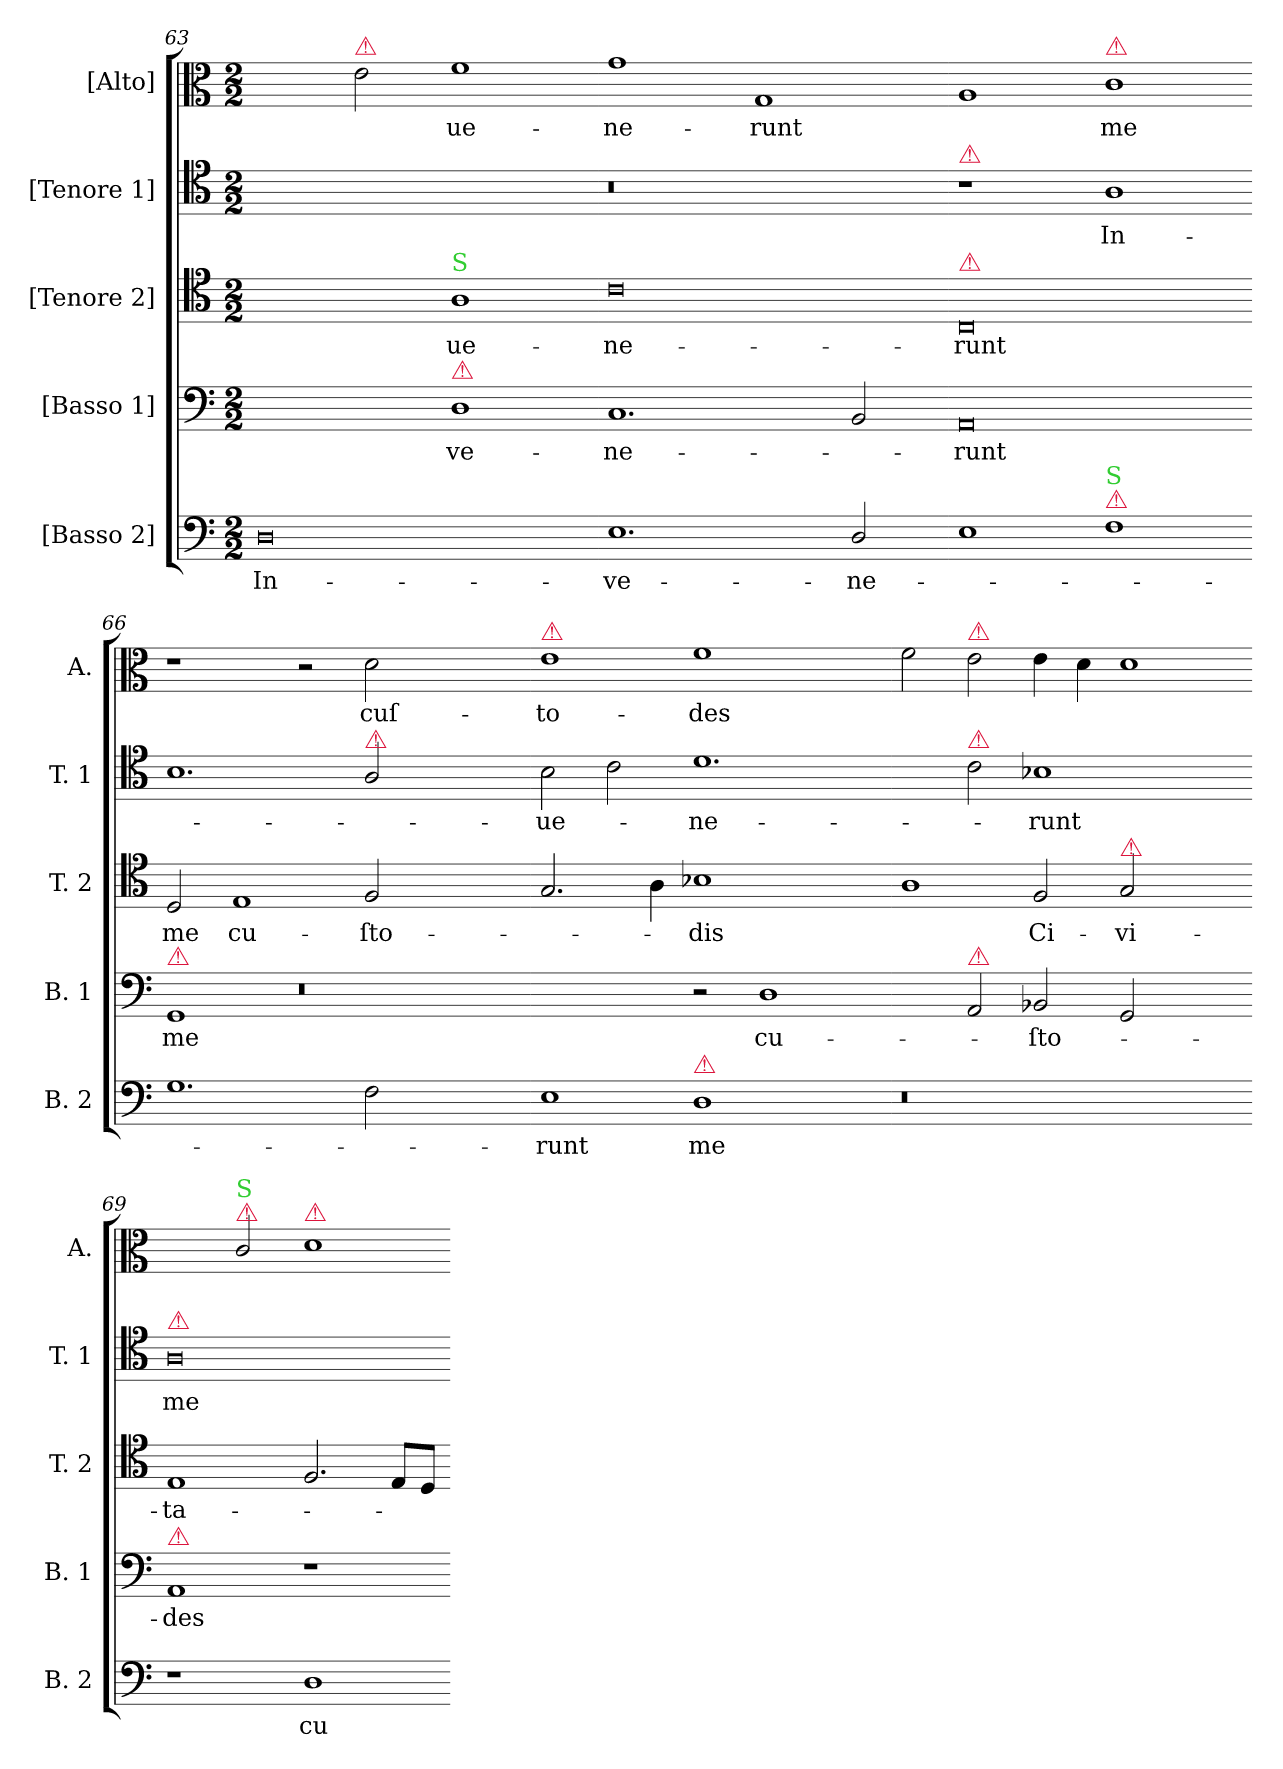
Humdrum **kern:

**kern	**text	**kern	**text	**kern	**text	**kern	**text	**kern	**text
*part5	*part5	*part4	*part4	*part3	*part3	*part2	*part2	*part1	*part1
*staff5	*staff5	*staff4	*staff4	*staff3	*staff3	*staff2	*staff2	*staff1	*staff1
*I"[Basso 2]	*	*I"[Basso 1]	*	*I"[Tenore 2]	*	*I"[Tenore 1]	*	*I"[Alto]	*
*I'B. 2	*	*I'B. 1	*	*I'T. 2	*	*I'T. 1	*	*I'A.	*
*clefF4	*	*clefF4	*	*clefC4	*	*clefC4	*	*clefC3	*
*k[]	*	*k[]	*	*k[]	*	*k[]	*	*k[]	*
*M2/2	*	*M2/2	*	*M2/2	*	*M2/2	*	*M2/2	*
=63	=63	=63	=63	=63	=63	=63	=63	=63	=63
0D\	In-	1ryy	.	1ryy	.	0ryy	.	2ryy	.
!	!	!	!	!	!	!	!	!LO:TX:a:color=crimson:t=⚠	!
.	.	.	.	.	.	.	.	2e\	.
!	!	!	!	!LO:TX:a:color=limegreen:t=S	!	!	!	!	!
!	!	!LO:TX:a:color=crimson:t=⚠	!	!	!	!	!	!	!
.	.	1D\	-ve-	1A\	-ue-	.	.	1f\	-ue-
=64-	=64-	=64-	=64-	=64-	=64-	=64-	=64-	=64-	=64-
1.E\	-ve-	1.C/	-ne-	0c\	-ne-	0r	.	1g\	-ne-
.	.	.	.	.	.	.	.	1G/	-runt
2D/	-ne-	2BB/	.	.	.	.	.	.	.
=65-	=65-	=65-	=65-	=65-	=65-	=65-	=65-	=65-	=65-
!	!	!	!	!	!	!LO:TX:a:color=crimson:t=⚠	!	!	!
!	!	!	!	!LO:TX:a:color=crimson:t=⚠	!	!	!	!	!
1E\	.	0AA/	-runt	0C/	-runt	1r	.	1A/	.
!	!	!	!	!	!	!	!	!LO:TX:a:color=crimson:t=⚠	!
!LO:TX:a:color=crimson:t=⚠	!	!	!	!	!	!	!	!	!
!LO:TX:a:color=limegreen:t=S	!	!	!	!	!	!	!	!	!
1F\	.	.	.	.	.	1A\	In-	1c\	me
=66-	=66-	=66-	=66-	=66-	=66-	=66-	=66-	=66-	=66-
!	!	!LO:TX:a:color=crimson:t=⚠	!	!	!	!	!	!	!
1.G\	.	1GG/	me	2D/	me	1.B\	.	1r	.
.	.	.	.	1E/	cu-	.	.	.	.
.	.	0r	.	.	.	.	.	2r	.
!	!	!	!	!	!	!LO:TX:a:color=crimson:t=⚠	!	!	!
2F\	.	.	.	2F/	-ſto-	2A/	.	2d\	cuſ-
1ryy	.	.	.	1ryy	.	1ryy	.	1ryy	.
=67-	=67-	=67-	=67-	=67-	=67-	=67-	=67-	=67-	=67-
!	!	!	!	!	!	!	!	!LO:TX:a:color=crimson:t=⚠	!
1E\	-runt	1ryy	.	2.G/	.	2B\	-ue-	1e\	-to-
.	.	.	.	.	.	2c\	.	.	.
.	.	.	.	4A\	.	.	.	.	.
!LO:TX:a:color=crimson:t=⚠	!	!	!	!	!	!	!	!	!
1D\	me	2r	.	1B-X\	-dis	1.d\	-ne-	1f\	-des
.	.	1D\	cu-	.	.	.	.	.	.
2ryy	.	.	.	2ryy	.	.	.	2ryy	.
=68-	=68-	=68-	=68-	=68-	=68-	=68-	=68-	=68-	=68-
0r	.	2ryy	.	1A\	.	2ryy	.	2f\	.
!	!	!	!	!	!	!	!	!LO:TX:a:color=crimson:t=⚠	!
!	!	!	!	!	!	!LO:TX:a:color=crimson:t=⚠	!	!	!
!	!	!LO:TX:a:color=crimson:t=⚠	!	!	!	!	!	!	!
.	.	2AA/	.	.	.	2c\	.	2e\	.
.	.	2BB-X/	-ſto-	2F/	Ci-	1B-X\	-runt	4e!\	.
.	.	.	.	.	.	.	.	4d\	.
!	!	!	!	!LO:TX:a:color=crimson:t=⚠	!	!	!	!	!
.	.	2GG/	.	2G/	-vi-	.	.	1d\	.
2ryy	.	2ryy	.	2ryy	.	2ryy	.	.	.
=69-	=69-	=69-	=69-	=69-	=69-	=69-	=69-	=69-	=69-
!	!	!	!	!	!	!LO:TX:a:color=crimson:t=⚠	!	!	!
!	!	!LO:TX:a:color=crimson:t=⚠	!	!	!	!	!	!	!
1r	.	1AA/	-des	1E/	-ta-	0A\	me	2ryy	.
!	!	!	!	!	!	!	!	!LO:TX:a:color=crimson:t=⚠	!
!	!	!	!	!	!	!	!	!LO:TX:a:color=limegreen:t=S	!
.	.	.	.	.	.	.	.	2c/	.
!	!	!	!	!	!	!	!	!LO:TX:a:color=crimson:t=⚠	!
1D\	cu-	1r	.	2.F/	.	.	.	1d\	.
.	.	.	.	8E/L	.	.	.	.	.
.	.	.	.	8D/J	.	.	.	.	.
=-	=-	=-	=-	=-	=-	=-	=-	=-	=-
*-	*-	*-	*-	*-	*-	*-	*-	*-	*-
